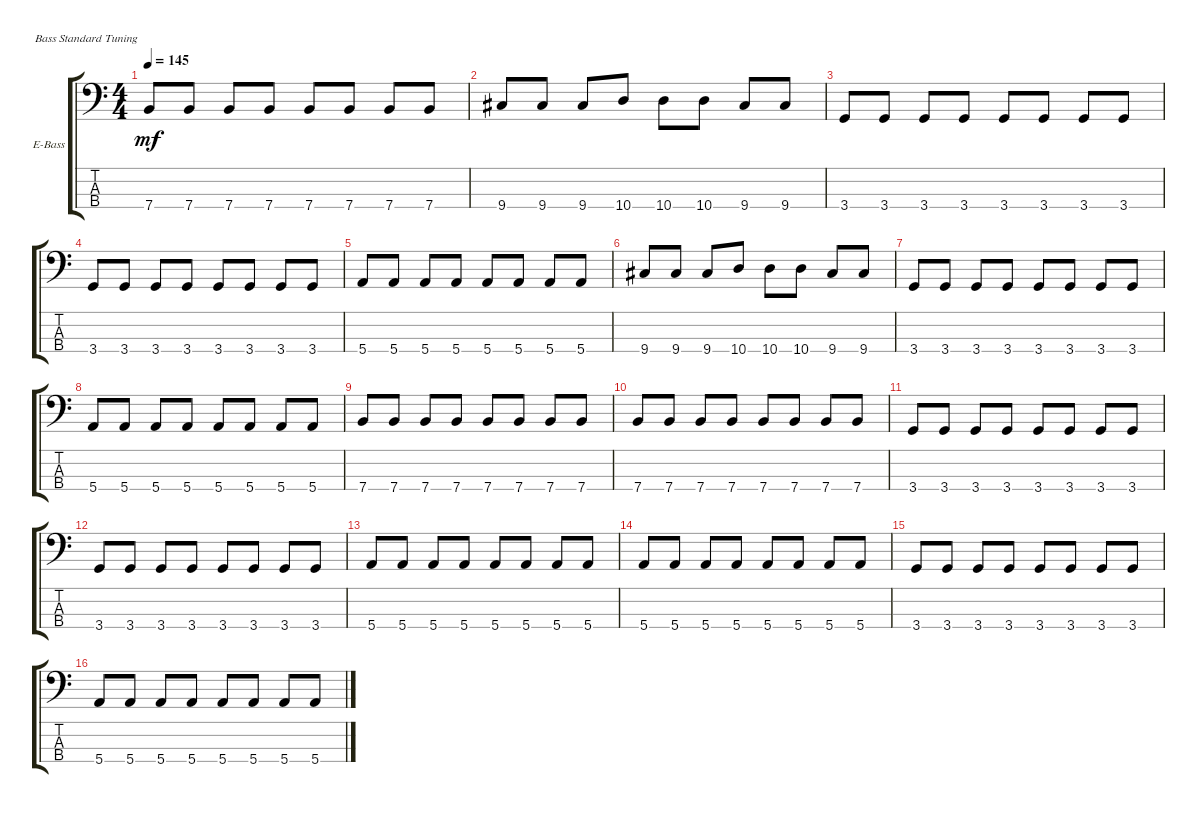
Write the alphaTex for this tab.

\defaultSystemsLayout 4
\bracketExtendMode groupsimilarinstruments
\firstSystemTrackNameOrientation horizontal
\otherSystemsTrackNameOrientation horizontal
\track ("Electric Bass" "E-Bass") {instrument electricbassfinger}
\staff {score tabs}
\tuning (G2 D2 A1 E1)
\ts (4 4)
\tempo 145
\clef f4
\ks c
7.4.8{dy mf} 7.4.8 7.4.8 7.4.8 7.4.8 7.4.8 7.4.8 7.4.8 |
9.4.8 9.4.8 9.4.8 10.4.8 10.4.8 10.4.8 9.4.8 9.4.8 |
3.4.8 3.4.8 3.4.8 3.4.8 3.4.8 3.4.8 3.4.8 3.4.8 |
3.4.8 3.4.8 3.4.8 3.4.8 3.4.8 3.4.8 3.4.8 3.4.8 |
5.4.8 5.4.8 5.4.8 5.4.8 5.4.8 5.4.8 5.4.8 5.4.8 |
9.4.8 9.4.8 9.4.8 10.4.8 10.4.8 10.4.8 9.4.8 9.4.8 |
3.4.8 3.4.8 3.4.8 3.4.8 3.4.8 3.4.8 3.4.8 3.4.8 |
5.4.8 5.4.8 5.4.8 5.4.8 5.4.8 5.4.8 5.4.8 5.4.8 |
7.4.8 7.4.8 7.4.8 7.4.8 7.4.8 7.4.8 7.4.8 7.4.8 |
7.4.8 7.4.8 7.4.8 7.4.8 7.4.8 7.4.8 7.4.8 7.4.8 |
3.4.8 3.4.8 3.4.8 3.4.8 3.4.8 3.4.8 3.4.8 3.4.8 |
3.4.8 3.4.8 3.4.8 3.4.8 3.4.8 3.4.8 3.4.8 3.4.8 |
5.4.8 5.4.8 5.4.8 5.4.8 5.4.8 5.4.8 5.4.8 5.4.8 |
5.4.8 5.4.8 5.4.8 5.4.8 5.4.8 5.4.8 5.4.8 5.4.8 |
3.4.8 3.4.8 3.4.8 3.4.8 3.4.8 3.4.8 3.4.8 3.4.8 |
5.4.8 5.4.8 5.4.8 5.4.8 5.4.8 5.4.8 5.4.8 5.4.8
